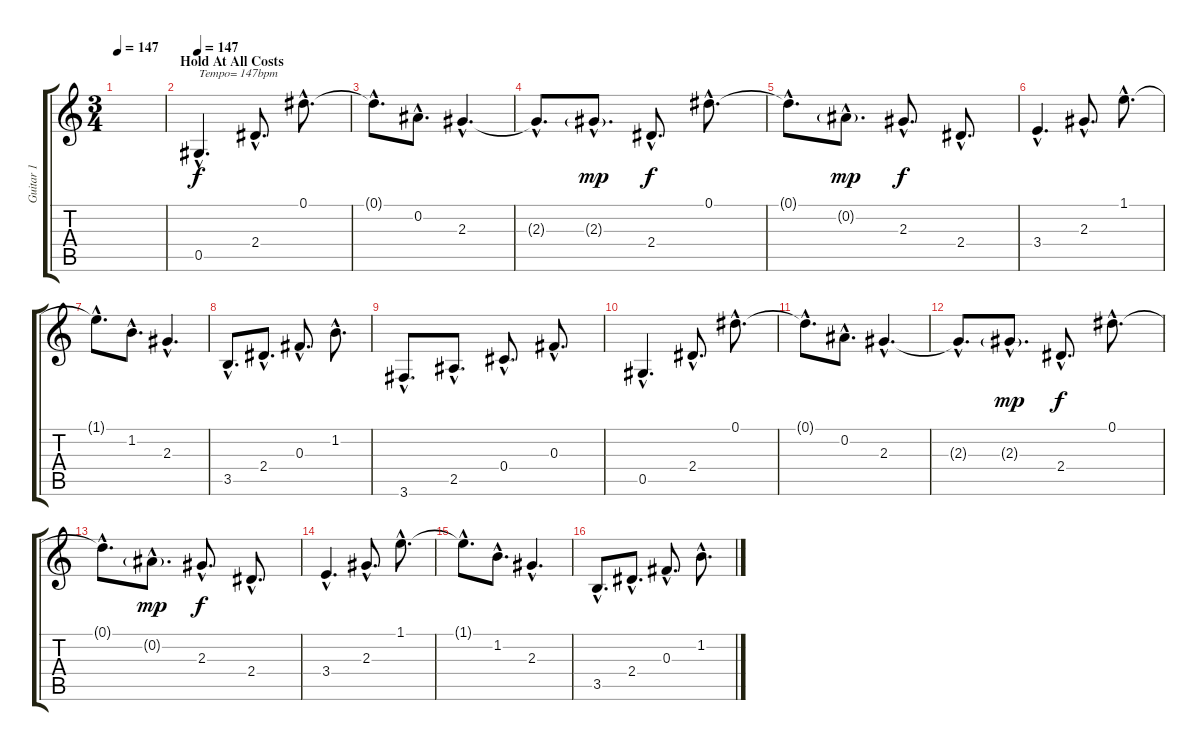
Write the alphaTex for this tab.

\track ("Guitar 1" "Guitar 1") {instrument acousticguitarsteel}
\staff {score tabs}
\tuning (Eb4 Bb3 Gb3 Db3 Ab2 Eb2) {hide}
\ts (3 4)
\tempo 147
\clef g2
\ks c
|
\section ("" "Hold At All Costs")
\tempo 147
0.5{hac}.4{d txt "Tempo= 147bpm" volume 10 balance 8 instrument acousticguitarsteel} 2.4{hac}.8{d} 0.1{hac}.8{d} |
0.1{hac t}.8{d} 0.2{hac}.8{d} 2.3{hac}.4{d} |
2.3{hac t}.8{d} 2.3{g hac}.8{d dy mp} 2.4{hac}.8{d dy f} 0.1{hac}.8{d} |
0.1{hac t}.8{d} 0.2{g hac}.8{d dy mp} 2.3{hac}.8{d dy f} 2.4{hac}.8{d} |
3.4{hac}.4{d} 2.3{hac}.8{d} 1.1{hac}.8{d} |
1.1{hac t}.8{d} 1.2{hac}.8{d} 2.3{hac}.4{d} |
3.5{hac}.8{d} 2.4{hac}.8{d} 0.3{hac}.8{d} 1.2{hac}.8{d} |
3.6{hac}.8{d} 2.5{hac}.8{d} 0.4{hac}.8{d} 0.3{hac}.8{d} |
0.5{hac}.4{d} 2.4{hac}.8{d} 0.1{hac}.8{d} |
0.1{hac t}.8{d} 0.2{hac}.8{d} 2.3{hac}.4{d} |
2.3{hac t}.8{d} 2.3{g hac}.8{d dy mp} 2.4{hac}.8{d dy f} 0.1{hac}.8{d} |
0.1{hac t}.8{d} 0.2{g hac}.8{d dy mp} 2.3{hac}.8{d dy f} 2.4{hac}.8{d} |
3.4{hac}.4{d} 2.3{hac}.8{d} 1.1{hac}.8{d} |
1.1{hac t}.8{d} 1.2{hac}.8{d} 2.3{hac}.4{d} |
3.5{hac}.8{d} 2.4{hac}.8{d} 0.3{hac}.8{d} 1.2{hac}.8{d}
